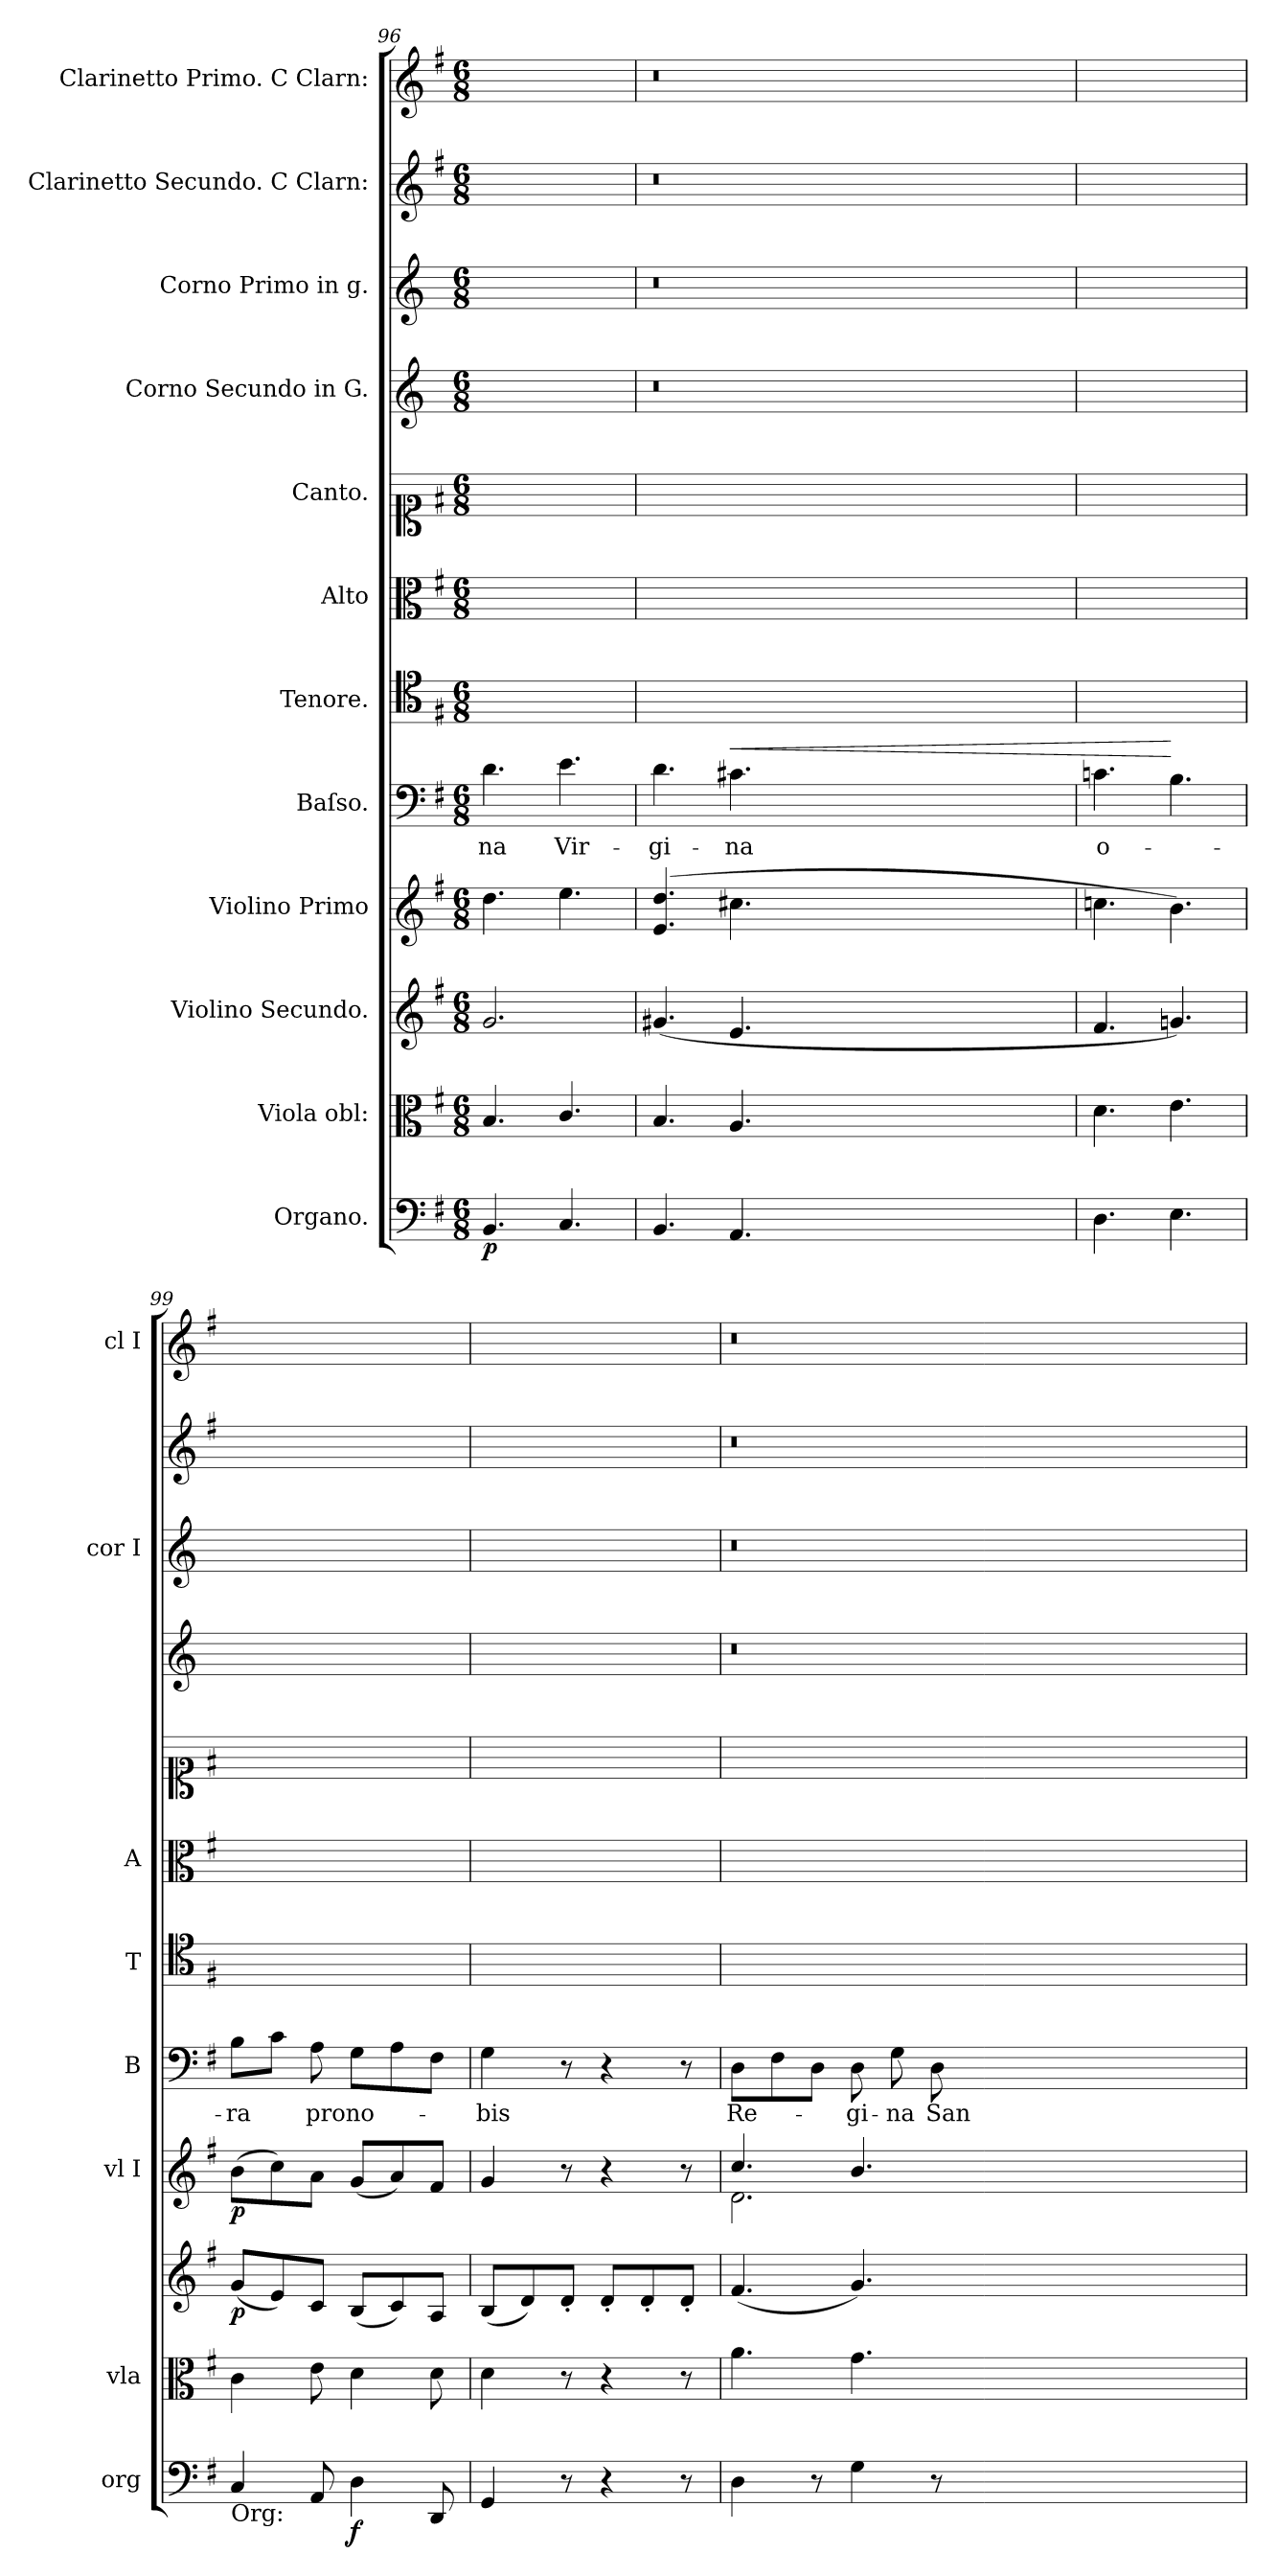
**kern	**dynam	**kern	**dynam	**kern	**dynam	**kern	**dynam	**kern	**text	**dynam	**kern	**kern	**kern	**kern	**kern	**kern	**kern
*part12	*part12	*part11	*part11	*part10	*part10	*part9	*part9	*part8	*part8	*part8	*part7	*part6	*part5	*part4	*part3	*part2	*part1
*staff12	*staff12	*staff11	*staff11	*staff10	*staff10	*staff9	*staff9	*staff8	*staff8	*staff8	*staff7	*staff6	*staff5	*staff4	*staff3	*staff2	*staff1
*I"Organo.	*	*I"Viola obl:	*	*I"Violino Secundo.	*	*I"Violino Primo	*	*I"Baſso.	*	*	*I"Tenore.	*I"Alto	*I"Canto.	*I"Corno Secundo in G.	*I"Corno Primo in g.	*I"Clarinetto Secundo. C Clarn:	*I"Clarinetto Primo. C Clarn:
*I'org	*	*I'vla	*	*	*	*I'vl I	*	*I'B	*	*	*I'T	*I'A	*	*	*I'cor I	*	*I'cl I
*clefF4	*	*clefC3	*	*clefG2	*	*clefG2	*	*clefF4	*	*	*clefC4	*clefC3	*clefC1	*clefG2	*clefG2	*clefG2	*clefG2
*	*	*	*	*	*	*	*	*	*	*	*	*	*	*ITrd3c5	*ITrd3c5	*	*
*k[f#]	*	*k[f#]	*	*k[f#]	*	*k[f#]	*	*k[f#]	*	*	*k[f#]	*k[f#]	*k[f#]	*k[f#]	*k[f#]	*k[f#]	*k[f#]
*G:	*	*G:	*	*G:	*	*G:	*	*G:	*	*	*G:	*G:	*G:	*G:	*G:	*G:	*G:
*M6/8	*	*M6/8	*	*M6/8	*	*M6/8	*	*M6/8	*	*	*M6/8	*M6/8	*M6/8	*M6/8	*M6/8	*M6/8	*M6/8
=96	=96	=96	=96	=96	=96	=96	=96	=96	=96	=96	=96	=96	=96	=96	=96	=96	=96
!	!LO:DY:b	!	!	!	!	!	!	!	!	!	!	!	!	!	!	!	!
4.BB/	p	4.B/	.	2.g/	.	4.dd\	.	4.d\	-na	.	2.ryy	2.ryy	2.ryy	2.ryy	2.ryy	2.ryy	2.ryy
4.C/	.	4.c/	.	.	.	4.ee\	.	4.e\	Vir-	.	.	.	.	.	.	.	.
=97	=97	=97	=97	=97	=97	=97	=97	=97	=97	=97	=97	=97	=97	=97	=97	=97	=97
4.BB/	.	4.B/	.	(4.g#X/	.	(4.e/ 4.dd/	.	4.d\	-gi-	.	2.ryy	2.ryy	2.ryy	0.r	0.r	0.r	0.r
!	!	!	!	!	!	!	!	!	!	!LO:HP:a	!	!	!	!	!	!	!
4.AA/	.	4.A/	.	4.e/	.	4.cc#X\	.	4.c#X\	-na	<	.	.	.	.	.	.	.
0ryy	.	0ryy	.	0ryy	.	0ryy	.	0ryy	.	.	0ryy	0ryy	0ryy	.	.	.	.
4ryy	.	4ryy	.	4ryy	.	4ryy	.	4ryy	.	.	4ryy	4ryy	4ryy	.	.	.	.
=98	=98	=98	=98	=98	=98	=98	=98	=98	=98	=98	=98	=98	=98	=98	=98	=98	=98
4.D\	.	4.d\	.	4.f#/	.	4.ccn\	.	4.cn\	o-	.	2.ryy	2.ryy	2.ryy	2.ryy	2.ryy	2.ryy	2.ryy
4.E\	.	4.e\	.	4.gn/)	.	4.b)	.	4.B\	.	[	.	.	.	.	.	.	.
=99	=99	=99	=99	=99	=99	=99	=99	=99	=99	=99	=99	=99	=99	=99	=99	=99	=99
!LO:TX:b:t=Org&colon;	!	!	!	!	!	!	!	!	!	!	!	!	!	!	!	!	!
!	!	!	!	!	!	!	!	!	!	!LO:DY:a	!	!	!	!	!	!	!
4C/	.	4c\	.	(8g/L	p	(8b\L	p	8B\L	-ra	forto	2.ryy	2.ryy	2.ryy	2.ryy	2.ryy	2.ryy	2.ryy
.	.	.	.	8e/)	.	8cc\)	.	8c\J	.	.	.	.	.	.	.	.	.
8AA/	.	8e\	.	8c/J	.	8a\J	.	8A\	pro	.	.	.	.	.	.	.	.
!	!LO:DY:b	!	!	!	!	!	!	!	!	!	!	!	!	!	!	!	!
4D\	f	4d\	.	(8B/L	.	(8g/L	.	8G\L	no-	.	.	.	.	.	.	.	.
.	.	.	.	8c/)	.	8a/)	.	8A\	.	.	.	.	.	.	.	.	.
8DD/	.	8d\	.	8A/J	.	8f#/J	.	8F#\J	.	.	.	.	.	.	.	.	.
=100	=100	=100	=100	=100	=100	=100	=100	=100	=100	=100	=100	=100	=100	=100	=100	=100	=100
4GG/	.	4d\	.	(8B/L	.	4g/	.	4G\	-bis	.	2.ryy	2.ryy	2.ryy	2.ryy	2.ryy	2.ryy	2.ryy
.	.	.	.	8d/)	.	.	.	.	.	.	.	.	.	.	.	.	.
8r	.	8r	.	8d'/J	.	8r	.	8r	.	.	.	.	.	.	.	.	.
4r	.	4r	.	8d'/L	.	4r	.	4r	.	.	.	.	.	.	.	.	.
.	.	.	.	8d'/	.	.	.	.	.	.	.	.	.	.	.	.	.
8r	.	8r	.	8d'/J	.	8r	.	8r	.	.	.	.	.	.	.	.	.
=101	=101	=101	=101	=101	=101	=101	=101	=101	=101	=101	=101	=101	=101	=101	=101	=101	=101
*	*	*	*	*	*	*^	*	*	*	*	*	*	*	*	*	*	*
!	!LO:DY:b	!	!LO:DY:b	!	!	!	!	!	!	!	!	!	!	!	!	!	!	!
4D\	pia	4.a\	pia	(4.f#/	.	4.cc/	2.d\	.	8D\L	Re-	.	2.ryy	2.ryy	2.ryy	0.r	0.r	0.r	0.r
.	.	.	.	.	.	.	.	.	8F#\	.	.	.	.	.	.	.	.	.
8r	.	.	.	.	.	.	.	.	8D\J	.	.	.	.	.	.	.	.	.
4G\	.	4.g\	.	4.g/)	.	4.b/	.	.	8D\	-gi-	.	.	.	.	.	.	.	.
.	.	.	.	.	.	.	.	.	8G\	-na	.	.	.	.	.	.	.	.
8r	.	.	.	.	.	.	.	.	8D\	San-	.	.	.	.	.	.	.	.
0ryy	.	0ryy	.	0ryy	.	0ryy	0ryy	.	0ryy	.	.	0ryy	0ryy	0ryy	.	.	.	.
4ryy	.	4ryy	.	4ryy	.	4ryy	4ryy	.	4ryy	.	.	4ryy	4ryy	4ryy	.	.	.	.
*	*	*	*	*	*	*v	*v	*	*	*	*	*	*	*	*	*	*	*
=	=	=	=	=	=	=	=	=	=	=	=	=	=	=	=	=	=
*-	*-	*-	*-	*-	*-	*-	*-	*-	*-	*-	*-	*-	*-	*-	*-	*-	*-
